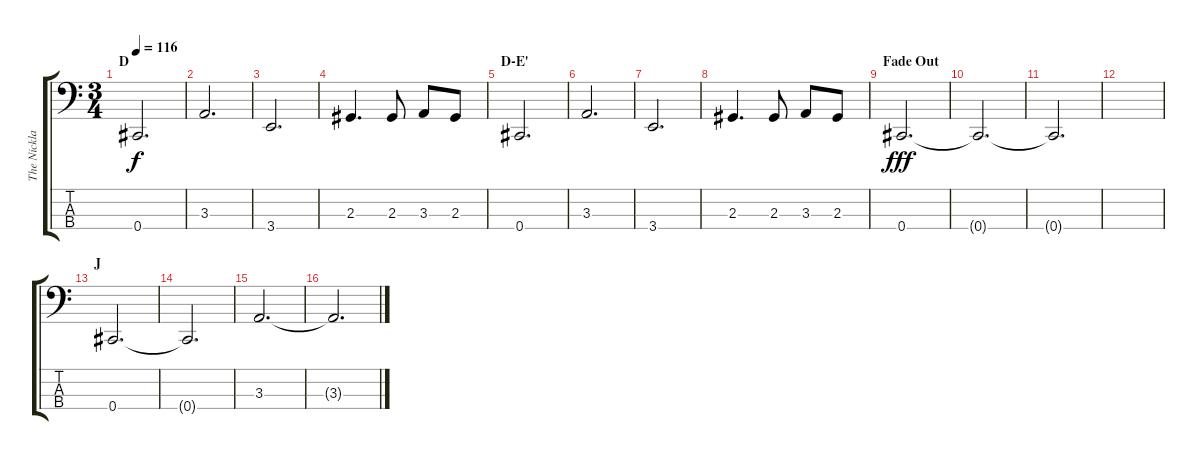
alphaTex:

\track ("The Nicklasson" "The Nickla") {instrument electricbassfinger}
\staff {score tabs}
\tuning (E2 B1 Gb1 Db1) {hide}
\ts (3 4)
\section ("" "D")
\tempo 116
\clef f4
\ks c
0.4.2{d dy f} |
3.3.2{d} |
3.4.2{d} |
2.3.4{d} 2.3.8 3.3.8 2.3.8 |
\section ("" "D-E'")
0.4.2{d} |
3.3.2{d} |
3.4.2{d} |
2.3.4{d} 2.3.8 3.3.8 2.3.8 |
\section ("" "Fade Out")
0.4.2{d dy fff} |
0.4{t}.2{d} |
0.4{t}.2{d} |
|
\section ("" "J")
0.4.2{d} |
0.4{t}.2{d} |
3.3.2{d} |
3.3{t}.2{d}
